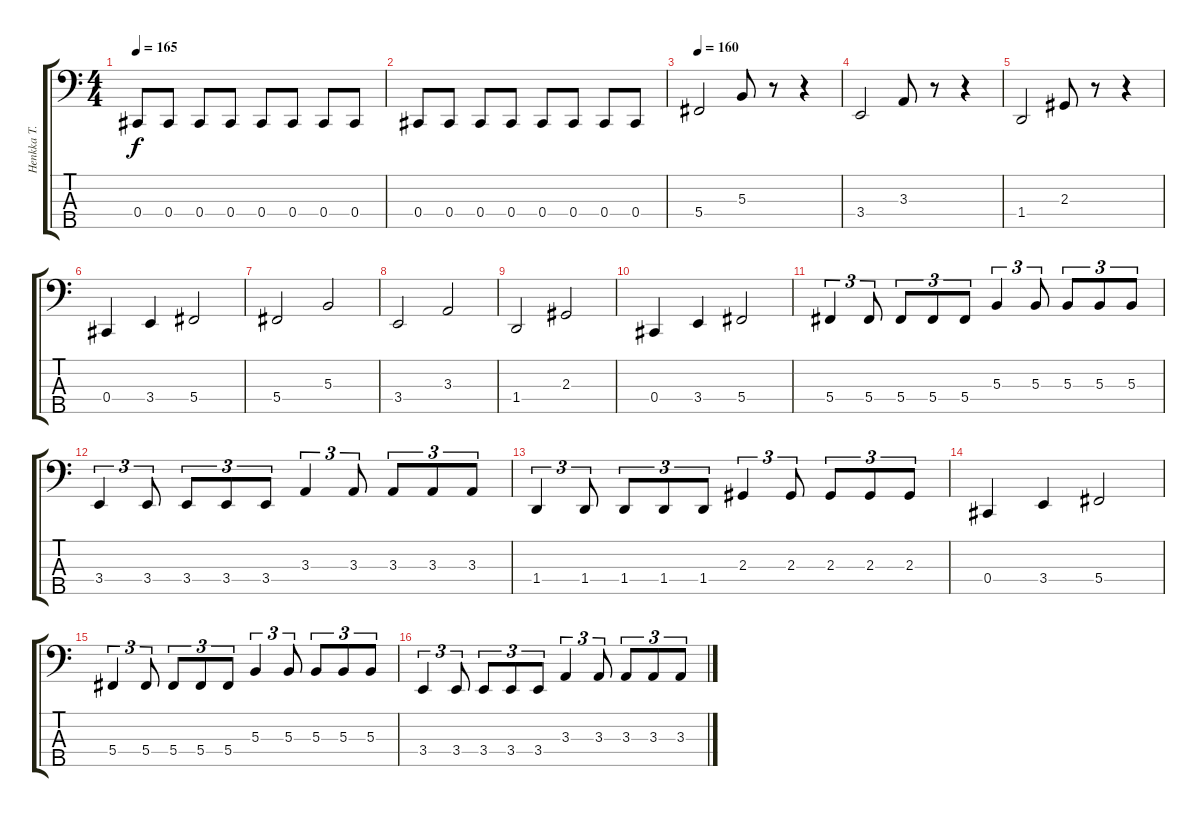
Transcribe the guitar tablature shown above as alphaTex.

\track ("Henkka T. Blacksmith" "Henkka T. ") {instrument electricbasspick}
\staff {score tabs}
\tuning (E2 B1 Gb1 Db1 Ab0) {hide}
\ts (4 4)
\tempo 165
\clef f4
\ks c
0.4.8{dy f} 0.4.8 0.4.8 0.4.8 0.4.8 0.4.8 0.4.8 0.4.8 |
0.4.8 0.4.8 0.4.8 0.4.8 0.4.8 0.4.8 0.4.8 0.4.8 |
\tempo 160
5.4.2 5.3.8 r.8 r.4 |
3.4.2 3.3.8 r.8 r.4 |
1.4.2 2.3.8 r.8 r.4 |
0.4.4 3.4.4 5.4.2 |
5.4.2 5.3.2 |
3.4.2 3.3.2 |
1.4.2 2.3.2 |
0.4.4 3.4.4 5.4.2 |
5.4.4{tu (3 2)} 5.4.8{tu (3 2)} 5.4.8{tu (3 2)} 5.4.8{tu (3 2)} 5.4.8{tu (3 2)} 5.3.4{tu (3 2)} 5.3.8{tu (3 2)} 5.3.8{tu (3 2)} 5.3.8{tu (3 2)} 5.3.8{tu (3 2)} |
3.4.4{tu (3 2)} 3.4.8{tu (3 2)} 3.4.8{tu (3 2)} 3.4.8{tu (3 2)} 3.4.8{tu (3 2)} 3.3.4{tu (3 2)} 3.3.8{tu (3 2)} 3.3.8{tu (3 2)} 3.3.8{tu (3 2)} 3.3.8{tu (3 2)} |
1.4.4{tu (3 2)} 1.4.8{tu (3 2)} 1.4.8{tu (3 2)} 1.4.8{tu (3 2)} 1.4.8{tu (3 2)} 2.3.4{tu (3 2)} 2.3.8{tu (3 2)} 2.3.8{tu (3 2)} 2.3.8{tu (3 2)} 2.3.8{tu (3 2)} |
0.4.4 3.4.4 5.4.2 |
5.4.4{tu (3 2)} 5.4.8{tu (3 2)} 5.4.8{tu (3 2)} 5.4.8{tu (3 2)} 5.4.8{tu (3 2)} 5.3.4{tu (3 2)} 5.3.8{tu (3 2)} 5.3.8{tu (3 2)} 5.3.8{tu (3 2)} 5.3.8{tu (3 2)} |
3.4.4{tu (3 2)} 3.4.8{tu (3 2)} 3.4.8{tu (3 2)} 3.4.8{tu (3 2)} 3.4.8{tu (3 2)} 3.3.4{tu (3 2)} 3.3.8{tu (3 2)} 3.3.8{tu (3 2)} 3.3.8{tu (3 2)} 3.3.8{tu (3 2)}
